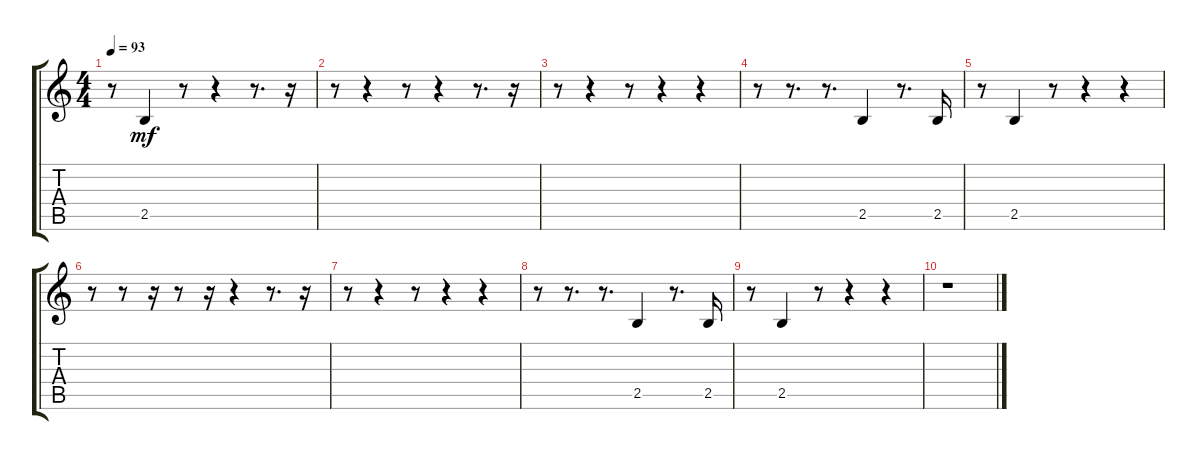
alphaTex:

\track "" {instrument electricbassfinger}
\staff {score tabs}
\tuning (E4 B3 G3 D3 A2 E2) {hide}
\ts (4 4)
\tempo 93
\clef g2
\ks c
r.8{dy mf} 2.5.4 r.8 r.4 r.8{d} r.16 |
r.8 r.4 r.8 r.4 r.8{d} r.16 |
r.8 r.4 r.8 r.4 r.4 |
r.8 r.8{d} r.8{d} 2.5.4 r.8{d} 2.5.16 |
r.8 2.5.4 r.8 r.4 r.4 |
r.8 r.8 r.16 r.8 r.16 r.4 r.8{d} r.16 |
r.8 r.4 r.8 r.4 r.4 |
r.8 r.8{d} r.8{d} 2.5.4 r.8{d} 2.5.16 |
r.8 2.5.4 r.8 r.4 r.4 |
r.1
